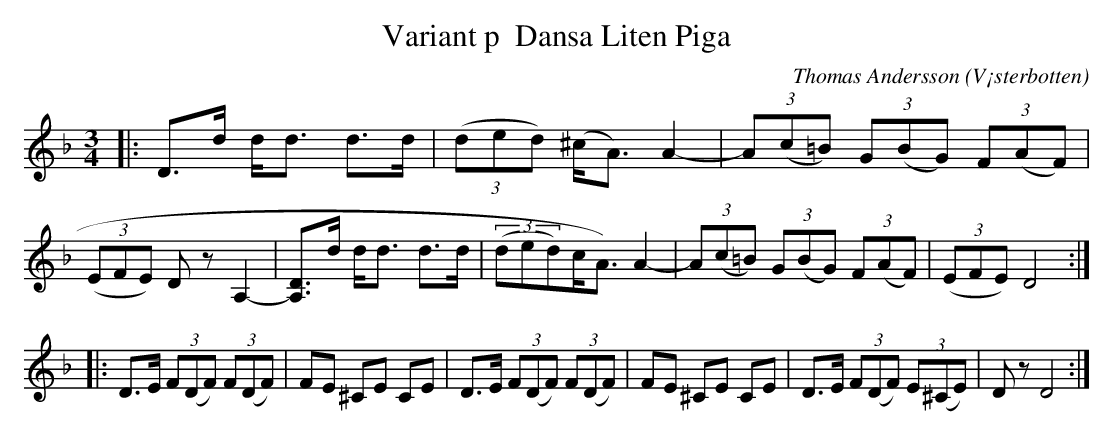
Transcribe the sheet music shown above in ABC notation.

X:1
T:Variant p  Dansa Liten Piga
O:V¡sterbotten
C:Thomas Andersson
M:3/4
L:1/8
K:Dm
|: D>d d<d d>d | (3(ded) (^c<A) A2- | (3A(c=B) (3G(BG) (3F(AF) | (3(EFE) Dz A,2- |[DA,]>d d<d d>d | (3(ded) ^(c<A) A2- | (3A(c=B) (3G(BG) (3F(AF) | (3(EFE) D4 :|
|:D>E (3F(DF) (3F(DF) | FE ^CE CE |D>E (3F(DF) (3F(DF) | FE ^CE CE |D>E (3F(DF) (3E(^CE) | Dz D4 :|
